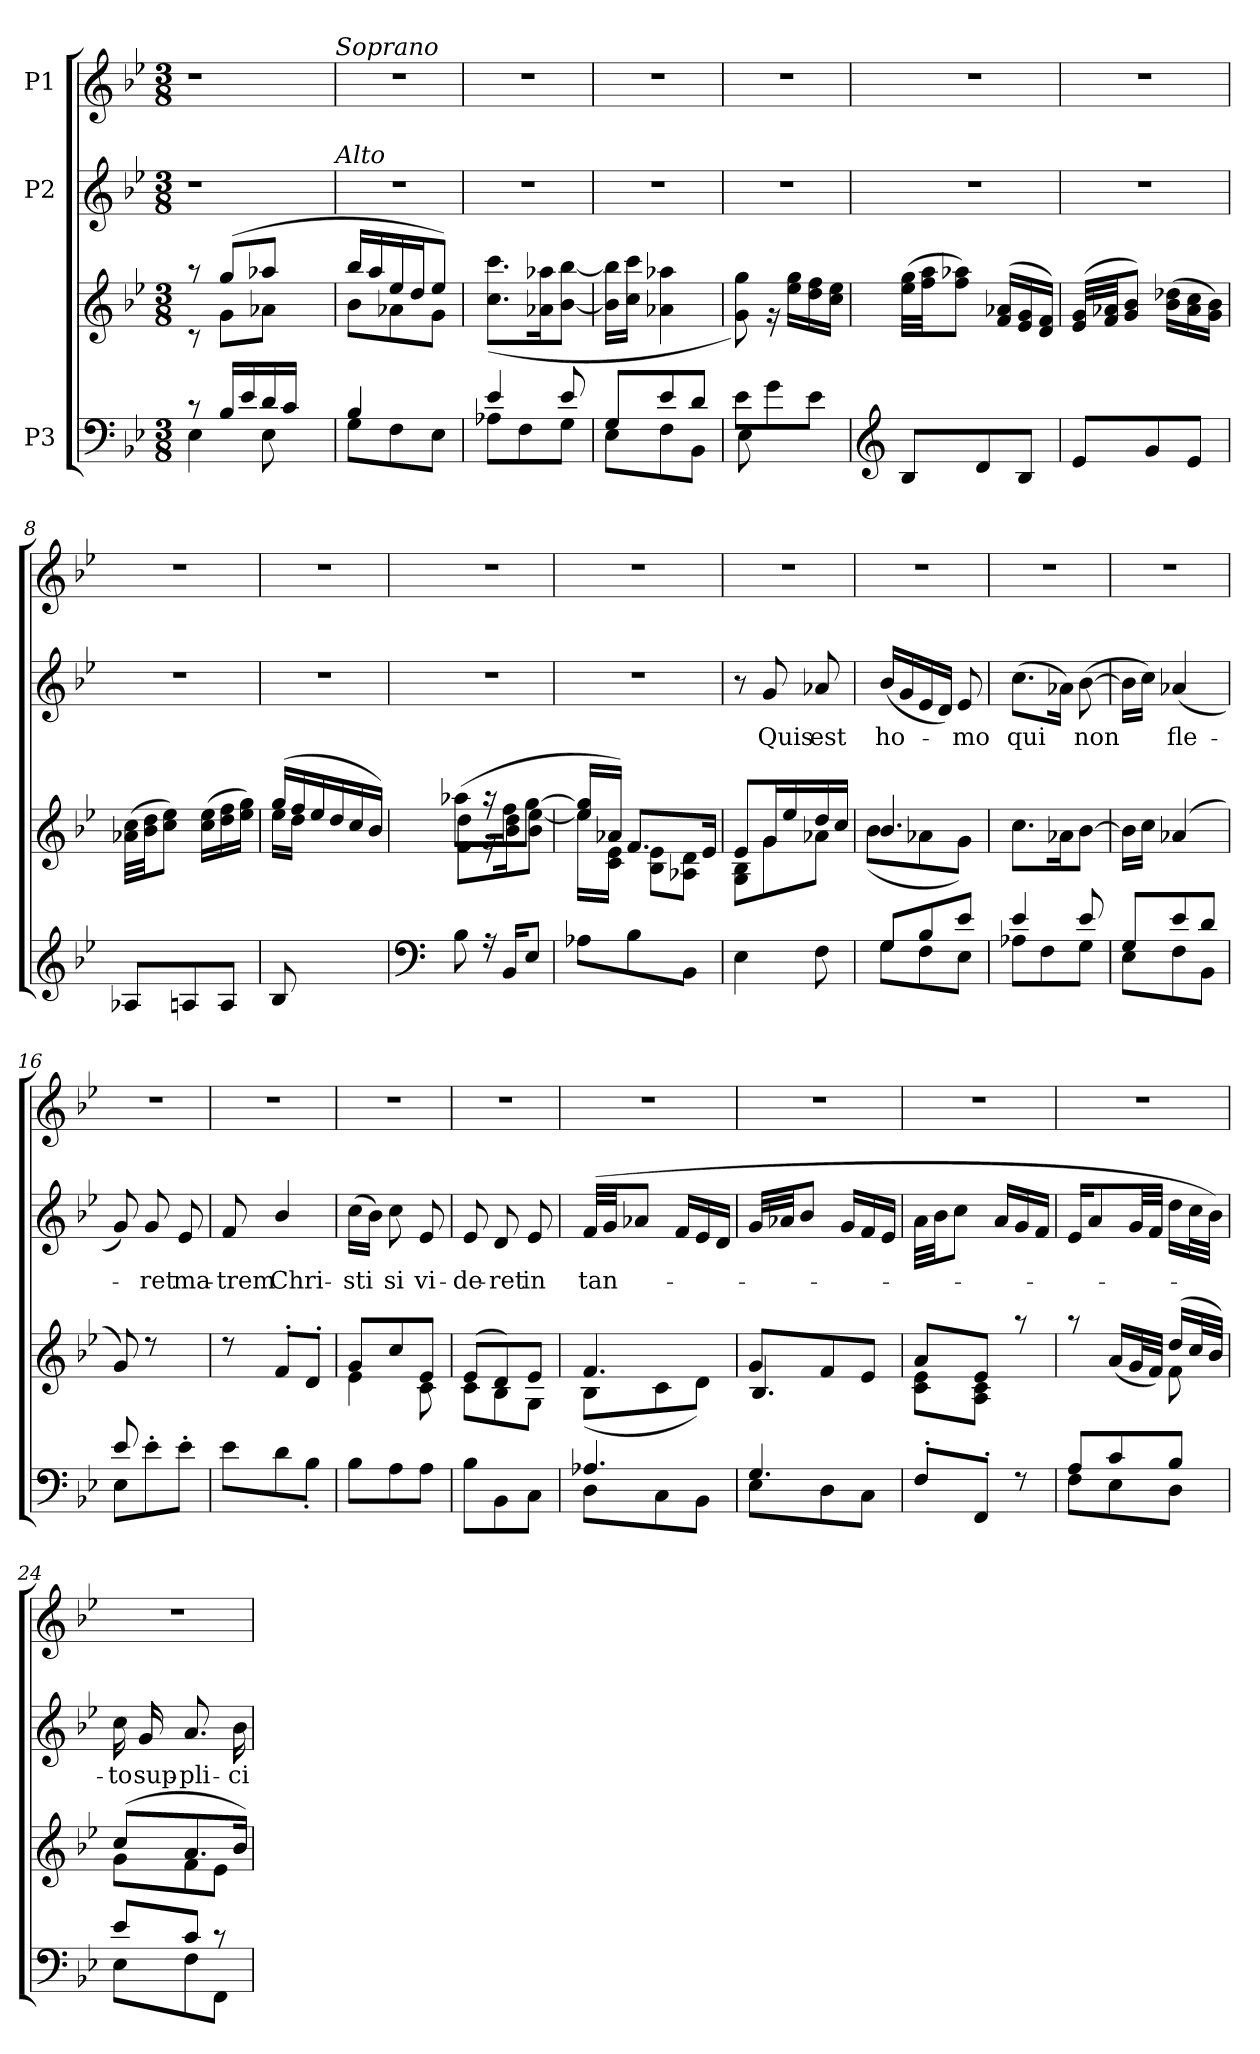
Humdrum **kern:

**kern	**kern	**kern	**text	**kern
*part3	*part3	*part2	*part2	*part1
*staff4	*staff3	*staff2	*staff2	*staff1
*I"P3	*	*I"P2	*	*I"P1
*clefF4	*clefG2	*clefG2	*	*clefG2
*k[b-e-]	*k[b-e-]	*k[b-e-]	*	*k[b-e-]
*B-:	*B-:	*B-:	*	*B-:
*M3/8	*M3/8	*M3/8	*	*M3/8
=1	=1	=1	=1	=1
*^	*^	*	*	*
!	!	!	!	!LO:N:vis=1	!	!LO:N:vis=1
8rc	4E-\	8raa	8rc	4.r	.	4.r
16B-/LL	.	(>8gg/L	8g\L	.	.	.
16e-/	.	.	.	.	.	.
16d/	8E-\	8aa-X/J	8a-X\J	.	.	.
16c/JJ	.	.	.	.	.	.
8ryy	8ryy	8ryy	8ryy	8ryy	.	8ryy
!	!	!	!	!	!	!LO:TX:a:i:t=Soprano
!	!	!	!	!LO:TX:a:i:t=Alto	!	!
=2	=2	=2	=2	=2	=2	=2
!	!	!	!	!LO:N:vis=1	!	!LO:N:vis=1
4B-/	8G\L	16bb-/LL	8b-\L	4.r	.	4.r
.	.	16aa/	.	.	.	.
.	8F\	16ee-/	8a-X\	.	.	.
.	.	16dd/J	.	.	.	.
8ryy	8E-\J	8ee-/J)	8g\J	.	.	.
=3	=3	=3	=3	=3	=3	=3
!	!	!	!	!LO:N:vis=1	!	!LO:N:vis=1
4e-/	8A-X\L	4.ryy	(>8.cc\ 8.ccc\L	4.r	.	4.r
.	8F\	.	.	.	.	.
.	.	.	16a-X\ 16aa-X\k	.	.	.
8e-/	8G\J	.	[<8b-\ [>8bb-\J	.	.	.
=4	=4	=4	=4	=4	=4	=4
!	!	!	!	!LO:N:vis=1	!	!LO:N:vis=1
8G/L	8E-\L	4.ryy	16b-\] 16bb-\]LL	4.r	.	4.r
.	.	.	16cc\ 16ccc\JJ	.	.	.
8e-/	8F\	.	4a-X\ 4aa-X\	.	.	.
8d/J	8BB-\J	.	.	.	.	.
=5	=5	=5	=5	=5	=5	=5
!	!	!	!	!LO:N:vis=1	!	!LO:N:vis=1
8e-\L	8E-\	4.ryy	8g\ 8gg\)	4.r	.	4.r
8g\	4ryy	.	16r	.	.	.
.	.	.	16ee-\ 16gg\LL	.	.	.
8e-\J	.	.	16dd\ 16ff\	.	.	.
.	.	.	16cc\ 16ee-\JJ	.	.	.
=6	=6	=6	=6	=6	=6	=6
*clefG2	*	*	*	*	*	*
!	!	!	!	!LO:N:vis=1	!	!LO:N:vis=1
8B-/L	4.ryy	(>32ee-\ 32gg\LLL	4.ryy	4.r	.	4.r
.	.	32ff\ 32aa\JJ	.	.	.	.
.	.	8ff\ 8aa-X\J)	.	.	.	.
8d/	.	.	.	.	.	.
.	.	(<16f/ 16a-X/LL	.	.	.	.
8B-/J	.	16e-/ 16g/	.	.	.	.
.	.	16d/ 16f/JJ)	.	.	.	.
=7	=7	=7	=7	=7	=7	=7
!	!	!	!	!LO:N:vis=1	!	!LO:N:vis=1
8e-/L	4.ryy	(<32e-/ 32g/LLL	4.ryy	4.r	.	4.r
.	.	32f/ 32a-X/JJ	.	.	.	.
.	.	8g/ 8b-/J)	.	.	.	.
8g/	.	.	.	.	.	.
.	.	(>16b-\ 16dd-X\LL	.	.	.	.
8e-/J	.	16a-\ 16cc\	.	.	.	.
.	.	16g\ 16b-\JJ)	.	.	.	.
=8	=8	=8	=8	=8	=8	=8
!	!	!	!	!LO:N:vis=1	!	!LO:N:vis=1
8A-X/L	4.ryy	(>32a-X\ 32cc\LLL	4.ryy	4.r	.	4.r
.	.	32b-\ 32dd\JJ	.	.	.	.
.	.	8cc\ 8ee-\J)	.	.	.	.
8An/	.	.	.	.	.	.
.	.	(>16cc\ 16ee-\LL	.	.	.	.
8A/J	.	16dd\ 16ff\	.	.	.	.
.	.	16ee-\ 16gg\JJ)	.	.	.	.
!!LO:LB:g=z
=9	=9	=9	=9	=9	=9	=9
!	!	!	!	!LO:N:vis=1	!	!LO:N:vis=1
8B-/	4.ryy	(>16gg/LL	16ee-\LL	4.r	.	4.r
.	.	16ff/	16dd\JJ	.	.	.
4ryy	.	16ee-/	4ryy	.	.	.
.	.	16dd/	.	.	.	.
.	.	16cc/	.	.	.	.
.	.	16b-/JJ)	.	.	.	.
=10	=10	=10	=10	=10	=10	=10
*clefF4	*	*	*	*	*	*
!	!	!	!	!LO:N:vis=1	!	!LO:N:vis=1
8B-\	4.ryy	(>8aa-X\L	8f\ 8dd\L	4.r	.	4.r
16r	.	16r	16r	.	.	.
16BB-/KL	.	16ff\k	16b-\ 16dd\k	.	.	.
8E-/J	.	[>8gg\J	8b-\ [>8ee-\J	.	.	.
=11	=11	=11	=11	=11	=11	=11
!	!	!	!	!LO:N:vis=1	!	!LO:N:vis=1
8A-X\L	4.ryy	16ee-/ 16gg/]LL	16ee-\LL]	4.r	.	4.r
.	.	16a-X/JJ)	16c\ 16e-\JJ	.	.	.
8B-\	.	8.f/L	8B-\ 8e-\L	.	.	.
8BB-\J	.	.	8A-X\ 8d\J	.	.	.
.	.	16e-/Jk	.	.	.	.
=12	=12	=12	=12	=12	=12	=12
!	!	!	!	!	!	!LO:N:vis=1
4E-\	4.ryy	8e-/L	8G\ 8B-\L	8r	.	4.r
!	!	!	!	!	!LO:LY:b	!
.	.	16g/L	8g\	8g/	Quis	.
.	.	16ee-/	.	.	.	.
!	!	!	!	!	!LO:LY:b	!
8F\	.	16dd/	8a-X\J	8a-X/	est	.
.	.	16cc/JJ	.	.	.	.
=13	=13	=13	=13	=13	=13	=13
!	!	!	!	!	!LO:LY:b	!LO:N:vis=1
8G/L	8G\L	4.b-/	(<8b-\L	(<16b-/LL	ho-	4.r
.	.	.	.	16g/	.	.
8B-/	8F\	.	8a-X\	16e-/	.	.
.	.	.	.	16d/JJ)	.	.
!	!	!	!	!	!LO:LY:b	!
8e-/J	8E-\J	.	8g\J)	8e-/	-mo	.
=14	=14	=14	=14	=14	=14	=14
!	!	!	!	!	!LO:LY:b	!LO:N:vis=1
4e-/	8A-X\L	8.cc\L	4.ryy	(>8.cc\L	qui	4.r
.	8F\	.	.	.	.	.
.	.	16a-X\k	.	16a-X\Jk)	.	.
!	!	!	!	!	!LO:LY:b	!
8e-/	8G\J	[>8b-\J	.	(>[>8b-\	non	.
=15	=15	=15	=15	=15	=15	=15
!	!	!	!	!	!	!LO:N:vis=1
8G/L	8E-\L	16b-\LL]	4.ryy	16b-\LL]	.	4.r
.	.	16cc\JJ	.	16cc\JJ)	.	.
!	!	!	!	!	!LO:LY:b	!
8e-/	8F\	(<4a-X/	.	(<4a-X/	fle-	.
8d/J	8BB-\J	.	.	.	.	.
=16	=16	=16	=16	=16	=16	=16
!	!	!	!	!	!	!LO:N:vis=1
8e-/	8E-\L	8g/)	4.ryy	8g/)	.	4.r
!	!	!	!	!	!LO:LY:b	!
4ryy	8e-'<\	8r	.	8g/	-ret	.
!	!	!	!	!	!LO:LY:b	!
.	8e-'<\J	8ryy	.	8e-/	ma-	.
=17	=17	=17	=17	=17	=17	=17
!	!	!	!	!	!LO:LY:b	!LO:N:vis=1
4.ryy	8e-\L	8r	4.ryy	8f/	-trem	4.r
!	!	!	!	!	!LO:LY:b	!
.	8d\	8f'>/L	.	4b-/	Chri-	.
.	8B-'>\J	8d'>/J	.	.	.	.
!!LO:LB:g=z
=18	=18	=18	=18	=18	=18	=18
!	!	!	!	!	!LO:LY:b	!LO:N:vis=1
4.ryy	8B-\L	8g/L	4e-\	(>16cc\LL	-sti	4.r
.	.	.	.	16b-\JJ)	.	.
!	!	!	!	!	!LO:LY:b	!
.	8A\	8cc/	.	8cc\	si	.
!	!	!	!	!	!LO:LY:b	!
.	8A\J	8e-/J	8c\	8e-/	vi-	.
=19	=19	=19	=19	=19	=19	=19
!	!	!	!	!	!LO:LY:b	!LO:N:vis=1
4.ryy	8B-\L	(>8e-/L	8c\L	8e-/	-de-	4.r
!	!	!	!	!	!LO:LY:b	!
.	8BB-\	8d/)	8B-\	8d/	-ret	.
!	!	!	!	!	!LO:LY:b	!
.	8C\J	8e-/J	8G\J	8e-/	in	.
=20	=20	=20	=20	=20	=20	=20
!	!	!	!	!	!LO:LY:b	!LO:N:vis=1
4.A-X/	8D\L	4.f/	(<8B-\L	(<32f/LLL	tan-	4.r
.	.	.	.	32g/JJ	.	.
.	.	.	.	8a-X/J	.	.
.	8C\	.	8c\	.	.	.
.	.	.	.	16f/LL	.	.
.	8BB-\J	.	8d\J)	16e-/	.	.
.	.	.	.	16d/JJ	.	.
=21	=21	=21	=21	=21	=21	=21
!	!	!	!	!	!	!LO:N:vis=1
4.G/	8E-\L	8g/L	4.B-/	32g/LLL	.	4.r
.	.	.	.	32a-X/JJ	.	.
.	.	.	.	8b-/J	.	.
.	8D\	8f/	.	.	.	.
.	.	.	.	16g/LL	.	.
.	8C\J	8e-/J	.	16f/	.	.
.	.	.	.	16e-/JJ	.	.
=22	=22	=22	=22	=22	=22	=22
!	!	!	!	!	!	!LO:N:vis=1
8F'>/L	4.ryy	8a/L	8c\ 8e-\L	32a\LLL	.	4.r
.	.	.	.	32b-\JJ	.	.
.	.	.	.	8cc\J	.	.
8FF'>/J	.	8e-/J	8A\ 8c\J	.	.	.
.	.	.	.	16a/LL	.	.
8r	.	8raa	8ryy	16g/	.	.
.	.	.	.	16f/JJ	.	.
=23	=23	=23	=23	=23	=23	=23
!	!	!	!	!	!	!LO:N:vis=1
8A/L	8F\L	8raa	4ryy	16e-/KL	.	4.r
.	.	.	.	8a/	.	.
8c/	8E-\	(>16a/LL	.	.	.	.
.	.	32g/L	.	32g/LL	.	.
.	.	32f/JJJ)	.	32f/JJJ	.	.
8B-/J	8D\J	(>16dd/LL	8f\	16dd\LL	.	.
.	.	32cc/L	.	32cc\L	.	.
.	.	32b-/JJJ)	.	32b-\JJJ)	.	.
=24	=24	=24	=24	=24	=24	=24
!	!	!	!	!	!LO:LY:b	!LO:N:vis=1
8e-/L	8E-\L	(>8cc/L	8g\L	16cc\	-to	4.r
!	!	!	!	!	!LO:LY:b	!
.	.	.	.	16g/	sup-	.
!	!	!	!	!	!LO:LY:b	!
8c/J	8F\	8.a/	8f\	8.a/	-pli-	.
8rc	8FF\J	.	8e-\J	.	.	.
!	!	!	!	!	!LO:LY:b	!
.	.	16b-/Jk)	.	16b-\	-ci-	.
*v	*v	*	*	*	*	*
*	*v	*v	*	*	*
=	=	=	=	=
*-	*-	*-	*-	*-
